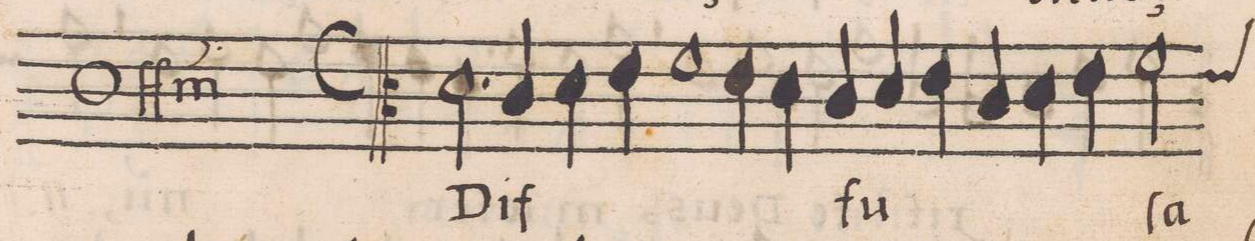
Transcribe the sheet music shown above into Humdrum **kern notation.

**kern	**text
*I"CANTVS	*
*clefC3	*
*k[]	*
*met(c)	*
*M2/1	*
2.d\	Dif-
4c/	.
4d\	.
4e\	.
1f	.
=2	=2
4e\	.
4d\	.
4c/	-fu-
4d/	.
4e\	.
4c/	.
=3	=3
4d\	.
4e\	.
*custos:e	*
2f\	-ſa
*-	*-
